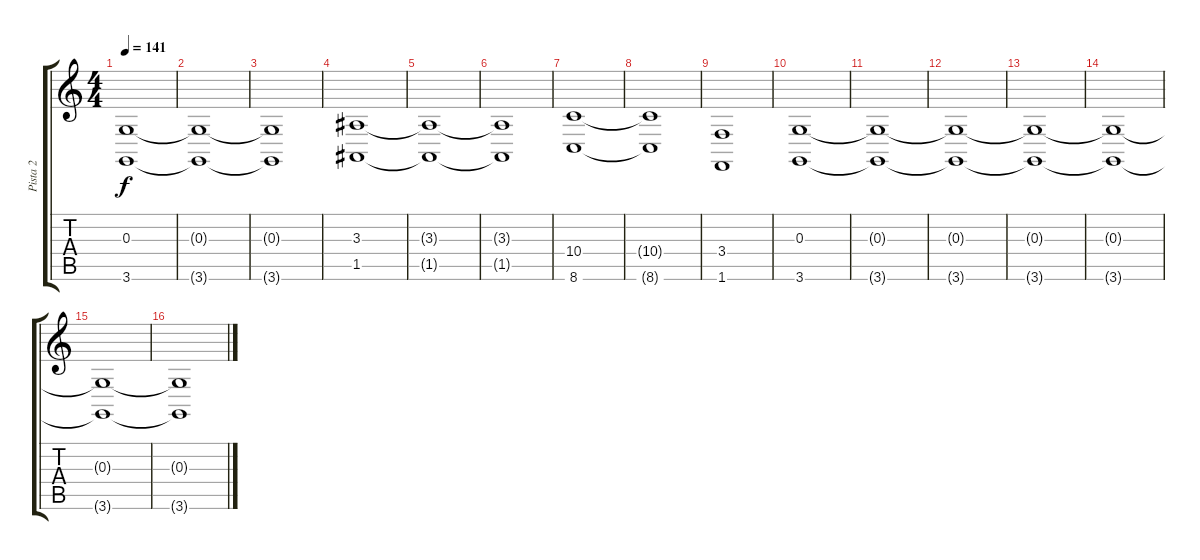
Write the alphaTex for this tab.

\track ("Pista 2" "Pista 2") {instrument pad2warm}
\staff {score tabs}
\tuning (E4 B3 G3 D3 A2 E2) {hide}
\ts (4 4)
\tempo 141
\clef g2
\ks c
(0.3{t} 3.6{t}).1{dy f} |
(0.3{t} 3.6{t}).1 |
(0.3{t} 3.6{t}).1 |
(3.3 1.5).1 |
(3.3{t} 1.5{t}).1 |
(3.3{t} 1.5{t}).1 |
(10.4 8.6).1 |
(10.4{t} 8.6{t}).1 |
(3.4 1.6).1 |
(0.3 3.6).1 |
(0.3{t} 3.6{t}).1 |
(0.3{t} 3.6{t}).1 |
(0.3{t} 3.6{t}).1 |
(0.3{t} 3.6{t}).1 |
(0.3{t} 3.6{t}).1 |
(0.3{t} 3.6{t}).1
